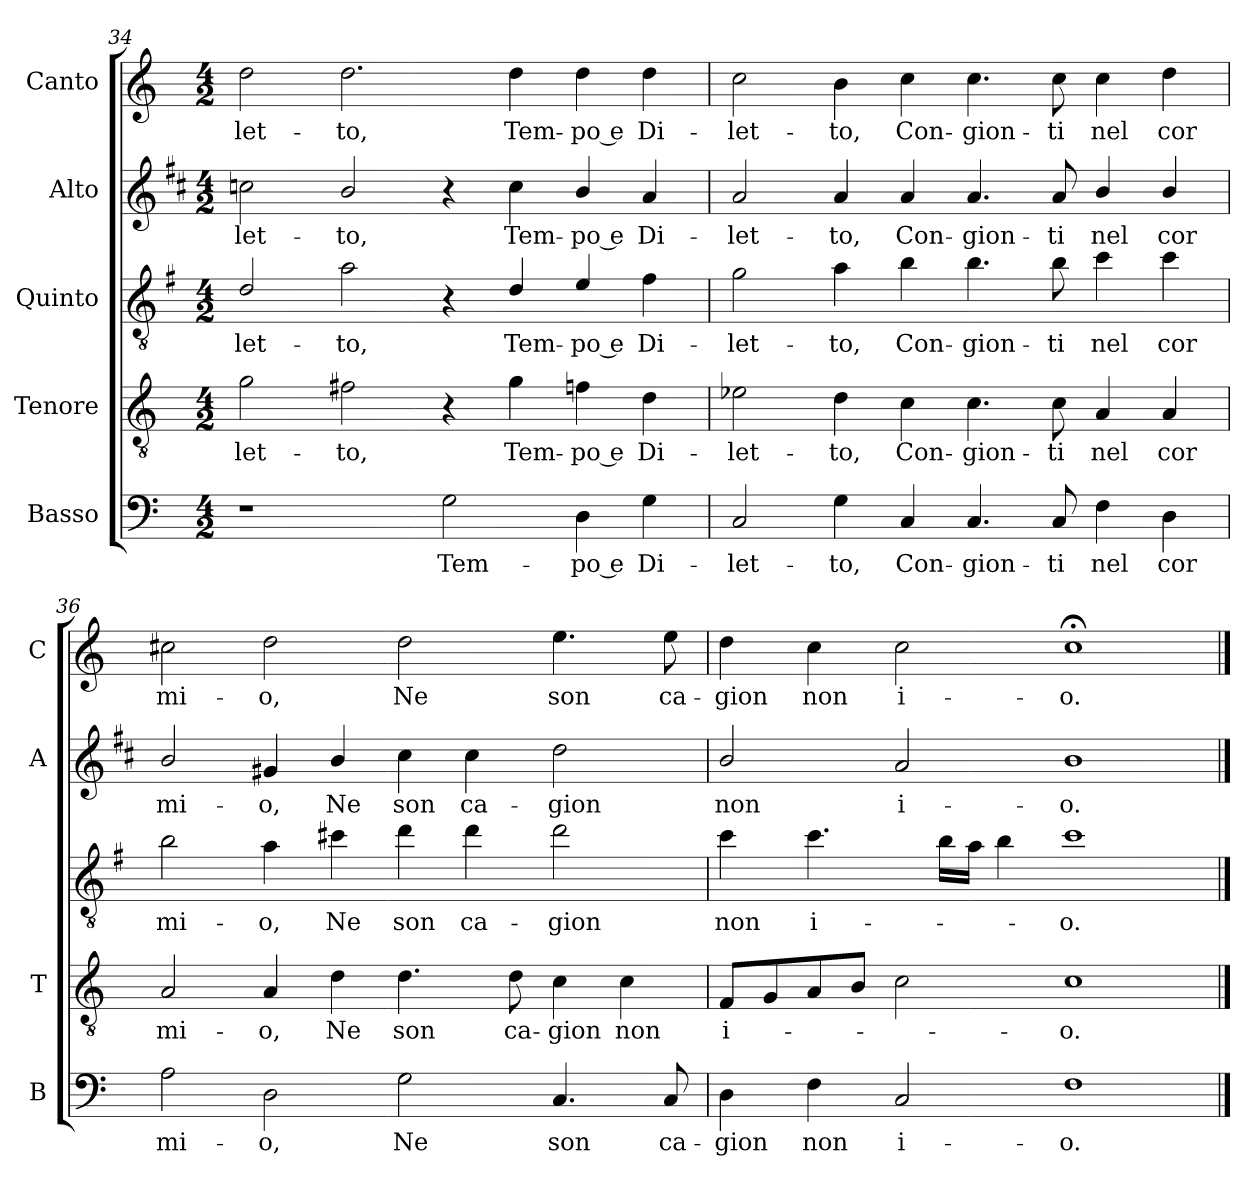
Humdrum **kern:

**kern	**text	**kern	**text	**kern	**text	**kern	**text	**kern	**text
*part5	*part5	*part4	*part4	*part3	*part3	*part2	*part2	*part1	*part1
*staff5	*staff5	*staff4	*staff4	*staff3	*staff3	*staff2	*staff2	*staff1	*staff1
*I"Basso	*	*I"Tenore	*	*I"Quinto	*	*I"Alto	*	*I"Canto	*
*I'B	*	*I'T	*	*	*	*I'A	*	*I'C	*
*clefF4	*	*clefGv2	*	*clefGv2	*	*clefG2	*	*clefG2	*
*	*	*	*	*ITrd4c7	*	*ITrd1c2	*	*	*
*k[]	*	*k[]	*	*k[]	*	*k[]	*	*k[]	*
*C:	*	*C:	*	*C:	*	*C:	*	*C:	*
*M4/2	*	*M4/2	*	*M4/2	*	*M4/2	*	*M4/2	*
=34	=34	=34	=34	=34	=34	=34	=34	=34	=34
!	!	!	!LO:LY:b	!	!LO:LY:b	!	!LO:LY:b	!	!LO:LY:b
1r	.	2g\	-let-	2G/	-let-	2b-X\	-let-	2dd\	-let-
!	!	!	!LO:LY:b	!	!LO:LY:b	!	!LO:LY:b	!	!LO:LY:b
.	.	2f#X\	-to,	2d\	-to,	2a/	-to,	2.dd\	-to,
!	!LO:LY:b	!	!	!	!	!	!	!	!
2G\	Tem-	4r	.	4r	.	4r	.	.	.
!	!	!	!LO:LY:b	!	!LO:LY:b	!	!LO:LY:b	!	!LO:LY:b
.	.	4g\	Tem-	4G/	Tem-	4b-\	Tem-	4dd\	Tem-
!	!LO:LY:b	!	!LO:LY:b	!	!LO:LY:b	!	!LO:LY:b	!	!LO:LY:b
4D\	-po e	4fn\	-po e	4A/	-po e	4a/	-po e	4dd\	-po e
!	!LO:LY:b	!	!LO:LY:b	!	!LO:LY:b	!	!LO:LY:b	!	!LO:LY:b
4G\	Di-	4d\	Di-	4B\	Di-	4g/	Di-	4dd\	Di-
!!LO:LB:g=z
=35	=35	=35	=35	=35	=35	=35	=35	=35	=35
!	!LO:LY:b	!	!LO:LY:b	!	!LO:LY:b	!	!LO:LY:b	!	!LO:LY:b
2C/	-let-	2e-X\	-let-	2c\	-let-	2g/	-let-	2cc\	-let-
!	!LO:LY:b	!	!LO:LY:b	!	!LO:LY:b	!	!LO:LY:b	!	!LO:LY:b
4G\	-to,	4d\	-to,	4d\	-to,	4g/	-to,	4b\	-to,
!	!LO:LY:b	!	!LO:LY:b	!	!LO:LY:b	!	!LO:LY:b	!	!LO:LY:b
4C/	Con-	4c\	Con-	4e\	Con-	4g/	Con-	4cc\	Con-
!	!LO:LY:b	!	!LO:LY:b	!	!LO:LY:b	!	!LO:LY:b	!	!LO:LY:b
4.C/	-gion-	4.c\	-gion-	4.e\	-gion-	4.g/	-gion-	4.cc\	-gion-
!	!LO:LY:b	!	!LO:LY:b	!	!LO:LY:b	!	!LO:LY:b	!	!LO:LY:b
8C/	-ti	8c\	-ti	8e\	-ti	8g/	-ti	8cc\	-ti
!	!LO:LY:b	!	!LO:LY:b	!	!LO:LY:b	!	!LO:LY:b	!	!LO:LY:b
4F\	nel	4A/	nel	4f\	nel	4a/	nel	4cc\	nel
!	!LO:LY:b	!	!LO:LY:b	!	!LO:LY:b	!	!LO:LY:b	!	!LO:LY:b
4D\	cor	4A/	cor	4f\	cor	4a/	cor	4dd\	cor
=36	=36	=36	=36	=36	=36	=36	=36	=36	=36
!	!LO:LY:b	!	!LO:LY:b	!	!LO:LY:b	!	!LO:LY:b	!	!LO:LY:b
2A\	mi-	2A/	mi-	2e\	mi-	2a/	mi-	2cc#X\	mi-
!	!LO:LY:b	!	!LO:LY:b	!	!LO:LY:b	!	!LO:LY:b	!	!LO:LY:b
2D\	-o,	4A/	-o,	4d\	-o,	4f#X/	-o,	2dd\	-o,
!	!	!	!LO:LY:b	!	!LO:LY:b	!	!LO:LY:b	!	!
.	.	4d\	Ne	4f#X\	Ne	4a/	Ne	.	.
!	!LO:LY:b	!	!LO:LY:b	!	!LO:LY:b	!	!LO:LY:b	!	!LO:LY:b
2G\	Ne	4.d\	son	4g\	son	4b\	son	2dd\	Ne
!	!	!	!	!	!LO:LY:b	!	!LO:LY:b	!	!
.	.	.	.	4g\	ca-	4b\	ca-	.	.
!	!	!	!LO:LY:b	!	!	!	!	!	!
.	.	8d\	ca-	.	.	.	.	.	.
!	!LO:LY:b	!	!LO:LY:b	!	!LO:LY:b	!	!LO:LY:b	!	!LO:LY:b
4.C/	son	4c\	-gion	2g\	-gion	2cc\	-gion	4.ee\	son
!	!	!	!LO:LY:b	!	!	!	!	!	!
.	.	4c\	non	.	.	.	.	.	.
!	!LO:LY:b	!	!	!	!	!	!	!	!LO:LY:b
8C/	ca-	.	.	.	.	.	.	8ee\	ca-
=37	=37	=37	=37	=37	=37	=37	=37	=37	=37
!	!LO:LY:b	!	!LO:LY:b	!	!LO:LY:b	!	!LO:LY:b	!	!LO:LY:b
4D\	-gion	8F/L	i-	4f\	non	2a/	non	4dd\	-gion
.	.	8G/	.	.	.	.	.	.	.
!	!LO:LY:b	!	!	!	!LO:LY:b	!	!	!	!LO:LY:b
4F\	non	8A/	.	4.f\	i-	.	.	4cc\	non
.	.	8B/J	.	.	.	.	.	.	.
!	!LO:LY:b	!	!	!	!	!	!LO:LY:b	!	!LO:LY:b
2C/	i-	2c\	.	.	.	2g/	i-	2cc\	i-
.	.	.	.	16e\LL	.	.	.	.	.
.	.	.	.	16d\JJ	.	.	.	.	.
.	.	.	.	4e\	.	.	.	.	.
!	!LO:LY:b	!	!LO:LY:b	!	!LO:LY:b	!	!LO:LY:b	!	!LO:LY:b
1F	-o.	1c	-o.	1f	-o.	1a	-o.	1cc;<	-o.
==	==	==	==	==	==	==	==	==	==
*-	*-	*-	*-	*-	*-	*-	*-	*-	*-
